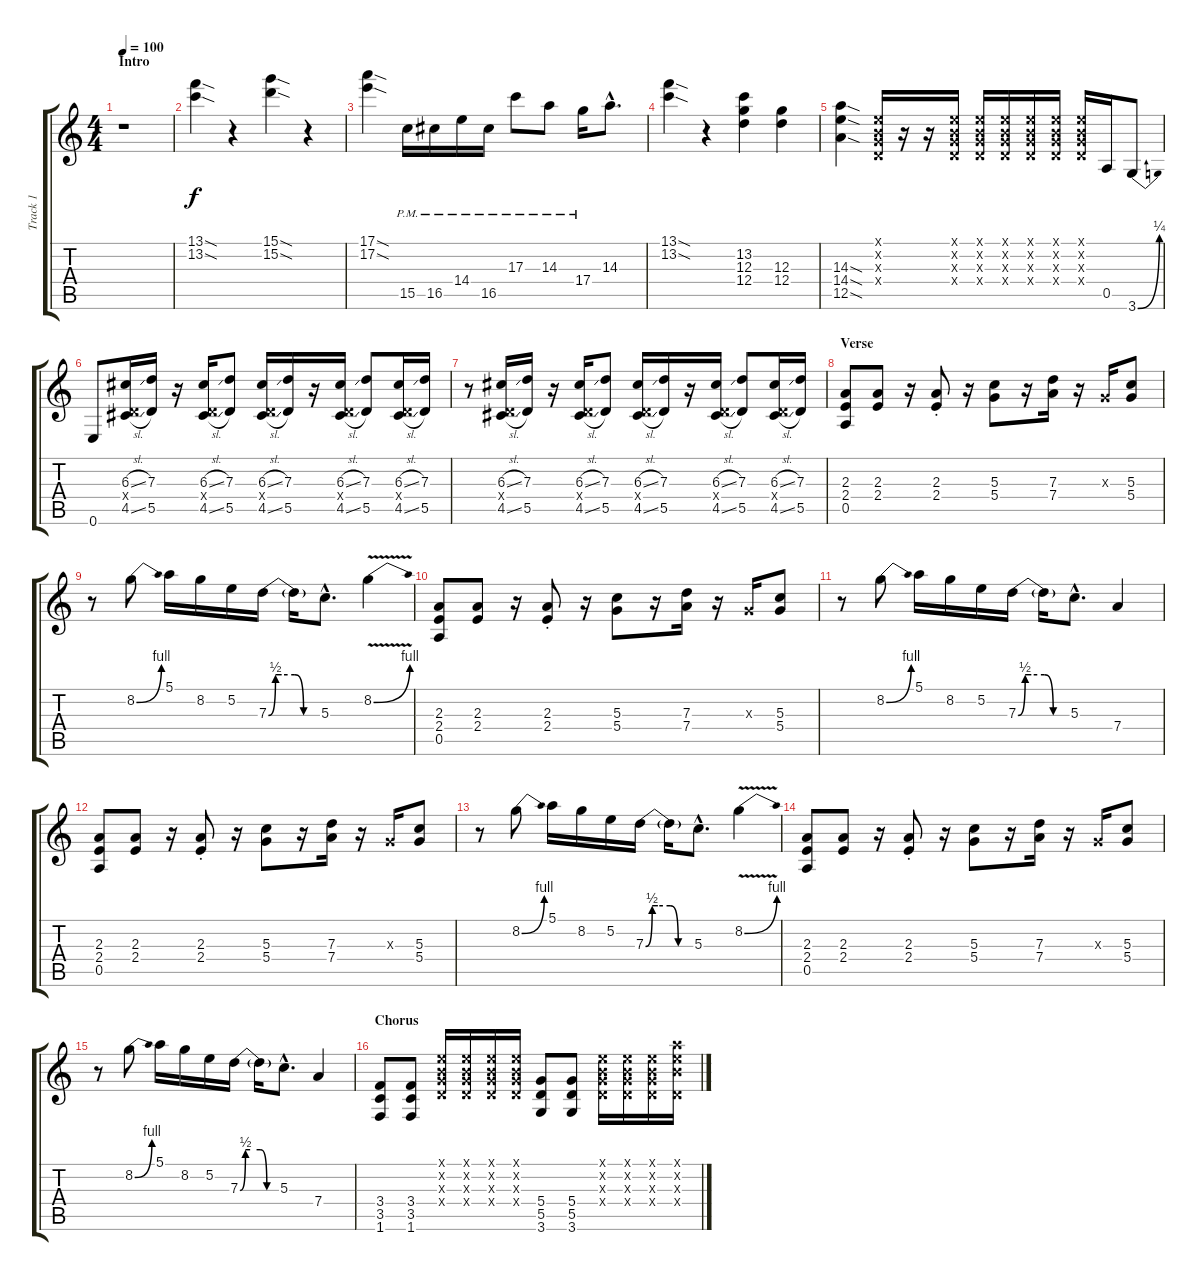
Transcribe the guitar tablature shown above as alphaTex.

\track ("Track 1" "Track 1") {instrument overdrivenguitar}
\staff {score tabs}
\tuning (E4 B3 G3 D3 A2 E2) {hide}
\ts (4 4)
\section ("" "Intro")
\tempo 100
\clef g2
\ks c
r.1{dy f instrument overdrivenguitar} |
(13.1{sod} 13.2{sod}).4 r.4 (15.1{sod} 15.2{sod}).4 r.4 |
(17.1{sod} 17.2{sod}).4 15.5{pm}.16 16.5{pm}.16 14.4{pm}.16 16.5{pm}.16 17.3{pm}.8 14.3{pm}.8 17.4{pm}.16 14.3{hac}.8{d} |
(13.1{sod} 13.2{sod}).4 r.4 (13.2 12.3 12.4).4 (12.3 12.4).4 |
(14.3{sod} 14.4{sod} 12.5{sod}).4 (0.1{x} 0.2{x} 0.3{x} 0.4{x}).16 r.16 r.16 (0.1{x} 0.2{x} 0.3{x} 0.4{x}).16 (0.1{x} 0.2{x} 0.3{x} 0.4{x}).16 (0.1{x} 0.2{x} 0.3{x} 0.4{x}).16 (0.1{x} 0.2{x} 0.3{x} 0.4{x}).16 (0.1{x} 0.2{x} 0.3{x} 0.4{x}).16 (0.1{x} 0.2{x} 0.3{x} 0.4{x}).16 0.5.16 3.6{be (bend 0 0 60 1)}.8 |
0.6.8 (6.3{sl} 0.4{x} 4.5{sl}).16 (7.3 5.5).16 r.16 (6.3{sl} 0.4{x} 4.5{sl}).16 (7.3 5.5).8 (6.3{sl} 0.4{x} 4.5{sl}).16 (7.3 5.5).16 r.16 (6.3{sl} 0.4{x} 4.5{sl}).16 (7.3 5.5).8 (6.3{sl} 0.4{x} 4.5{sl}).16 (7.3 5.5).16 |
r.8 (6.3{sl} 0.4{x} 4.5{sl}).16 (7.3 5.5).16 r.16 (6.3{sl} 0.4{x} 4.5{sl}).16 (7.3 5.5).8 (6.3{sl} 0.4{x} 4.5{sl}).16 (7.3 5.5).16 r.16 (6.3{sl} 0.4{x} 4.5{sl}).16 (7.3 5.5).8 (6.3{sl} 0.4{x} 4.5{sl}).16 (7.3 5.5).16 |
\section ("" "Verse")
(2.3 2.4 0.5).8 (2.3 2.4).8 r.16 (2.3{st} 2.4{st}).8 r.16 (5.3 5.4).8 r.16 (7.3 7.4).16 r.16 0.3{x}.16 (5.3 5.4).8 |
r.8 8.2{be (bend 0 0 60 4)}.8 5.1.16 8.2.16 5.2.16 7.3{be (custom 0 0 8 2 15 2 30 2 40 0 60 0)}.16 7.3{t}.16 5.3{hac}.8{d} 8.2{be (bend 0 0 60 4) v}.4 |
(2.3 2.4 0.5).8 (2.3 2.4).8 r.16 (2.3{st} 2.4{st}).8 r.16 (5.3 5.4).8 r.16 (7.3 7.4).16 r.16 0.3{x}.16 (5.3 5.4).8 |
r.8 8.2{be (bend 0 0 60 4)}.8 5.1.16 8.2.16 5.2.16 7.3{be (custom 0 0 8 2 15 2 30 2 40 0 60 0)}.16 7.3{t}.16 5.3{hac}.8{d} 7.4.4 |
(2.3 2.4 0.5).8 (2.3 2.4).8 r.16 (2.3{st} 2.4{st}).8 r.16 (5.3 5.4).8 r.16 (7.3 7.4).16 r.16 0.3{x}.16 (5.3 5.4).8 |
r.8 8.2{be (bend 0 0 60 4)}.8 5.1.16 8.2.16 5.2.16 7.3{be (custom 0 0 8 2 15 2 30 2 40 0 60 0)}.16 7.3{t}.16 5.3{hac}.8{d} 8.2{be (bend 0 0 60 4) v}.4 |
(2.3 2.4 0.5).8 (2.3 2.4).8 r.16 (2.3{st} 2.4{st}).8 r.16 (5.3 5.4).8 r.16 (7.3 7.4).16 r.16 0.3{x}.16 (5.3 5.4).8 |
r.8 8.2{be (bend 0 0 60 4)}.8 5.1.16 8.2.16 5.2.16 7.3{be (custom 0 0 8 2 15 2 30 2 40 0 60 0)}.16 7.3{t}.16 5.3{hac}.8{d} 7.4.4 |
\section ("" "Chorus")
(3.4 3.5 1.6).8 (3.4 3.5 1.6).8 (0.1{x} 0.2{x} 0.3{x} 0.4{x}).16 (0.1{x} 0.2{x} 0.3{x} 0.4{x}).16 (0.1{x} 0.2{x} 0.3{x} 0.4{x}).16 (0.1{x} 0.2{x} 0.3{x} 0.4{x}).16 (5.4 5.5 3.6).8 (5.4 5.5 3.6).8 (0.1{x} 0.2{x} 0.3{x} 0.4{x}).16 (0.1{x} 0.2{x} 0.3{x} 0.4{x}).16 (0.1{x} 0.2{x} 0.3{x} 0.4{x}).16 (0.1{x} 0.2{x} 14.3{x} 0.4{x}).16
